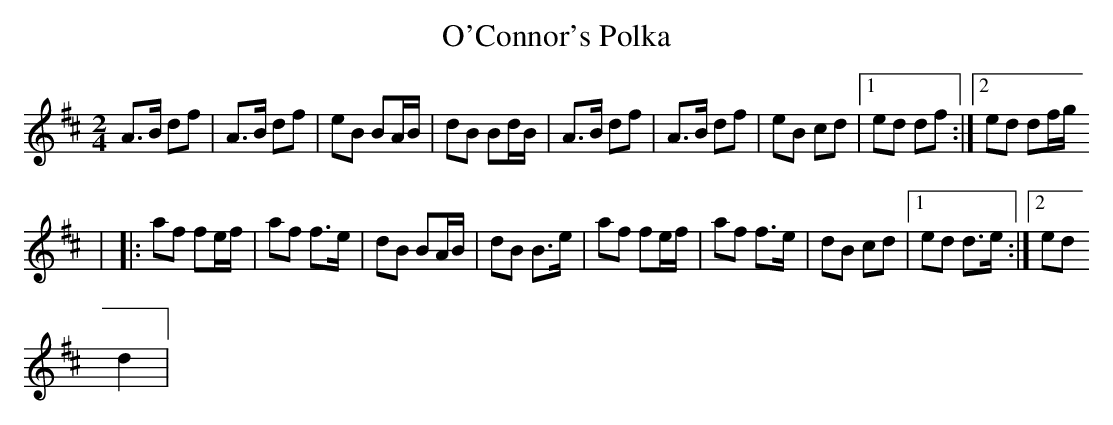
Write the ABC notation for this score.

X:1
T:O'Connor's Polka
M:2/4
L:1/8
K:D
A>B df|A>B df |eB BA/B/|dB Bd/B/|A>B df|A>B df |eB cd|1ed df:|2 ed df/g/
|
|:af fe/f/|af f>e |dB BA/B/|dB B>e|af fe/f/|af f>e |dB cd|1ed d>e :|2 ed
 d2|
